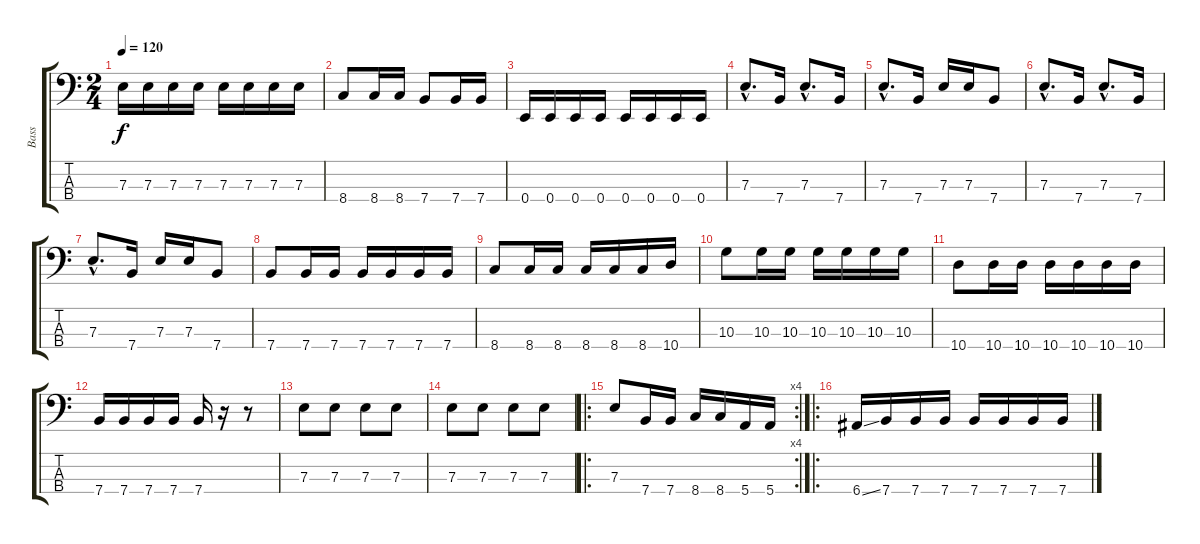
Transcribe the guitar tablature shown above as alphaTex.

\track ("Bass" "Bass") {instrument electricbassfinger}
\staff {score tabs}
\tuning (G2 D2 A1 E1) {hide}
\ts (2 4)
\tempo 120
\clef f4
\ks c
7.3.16{dy f} 7.3.16 7.3.16 7.3.16 7.3.16 7.3.16 7.3.16 7.3.16 |
8.4.8 8.4.16 8.4.16 7.4.8 7.4.16 7.4.16 |
0.4.16 0.4.16 0.4.16 0.4.16 0.4.16 0.4.16 0.4.16 0.4.16 |
7.3{hac}.8{d} 7.4.16 7.3{hac}.8{d} 7.4.16 |
7.3{hac}.8{d} 7.4.16 7.3.16 7.3.16 7.4.8 |
7.3{hac}.8{d} 7.4.16 7.3{hac}.8{d} 7.4.16 |
7.3{hac}.8{d} 7.4.16 7.3.16 7.3.16 7.4.8 |
7.4.8 7.4.16 7.4.16 7.4.16 7.4.16 7.4.16 7.4.16 |
8.4.8 8.4.16 8.4.16 8.4.16 8.4.16 8.4.16 10.4.16 |
10.3.8 10.3.16 10.3.16 10.3.16 10.3.16 10.3.16 10.3.16 |
10.4.8 10.4.16 10.4.16 10.4.16 10.4.16 10.4.16 10.4.16 |
7.4.16 7.4.16 7.4.16 7.4.16 7.4.16 r.16 r.8 |
7.3.8 7.3.8 7.3.8 7.3.8 |
7.3.8 7.3.8 7.3.8 7.3.8 |
\ro
\rc 4
7.3.8 7.4.16 7.4.16 8.4.16 8.4.16 5.4.16 5.4.16 |
\ro
6.4{ss}.16 7.4.16 7.4.16 7.4.16 7.4.16 7.4.16 7.4.16 7.4.16
